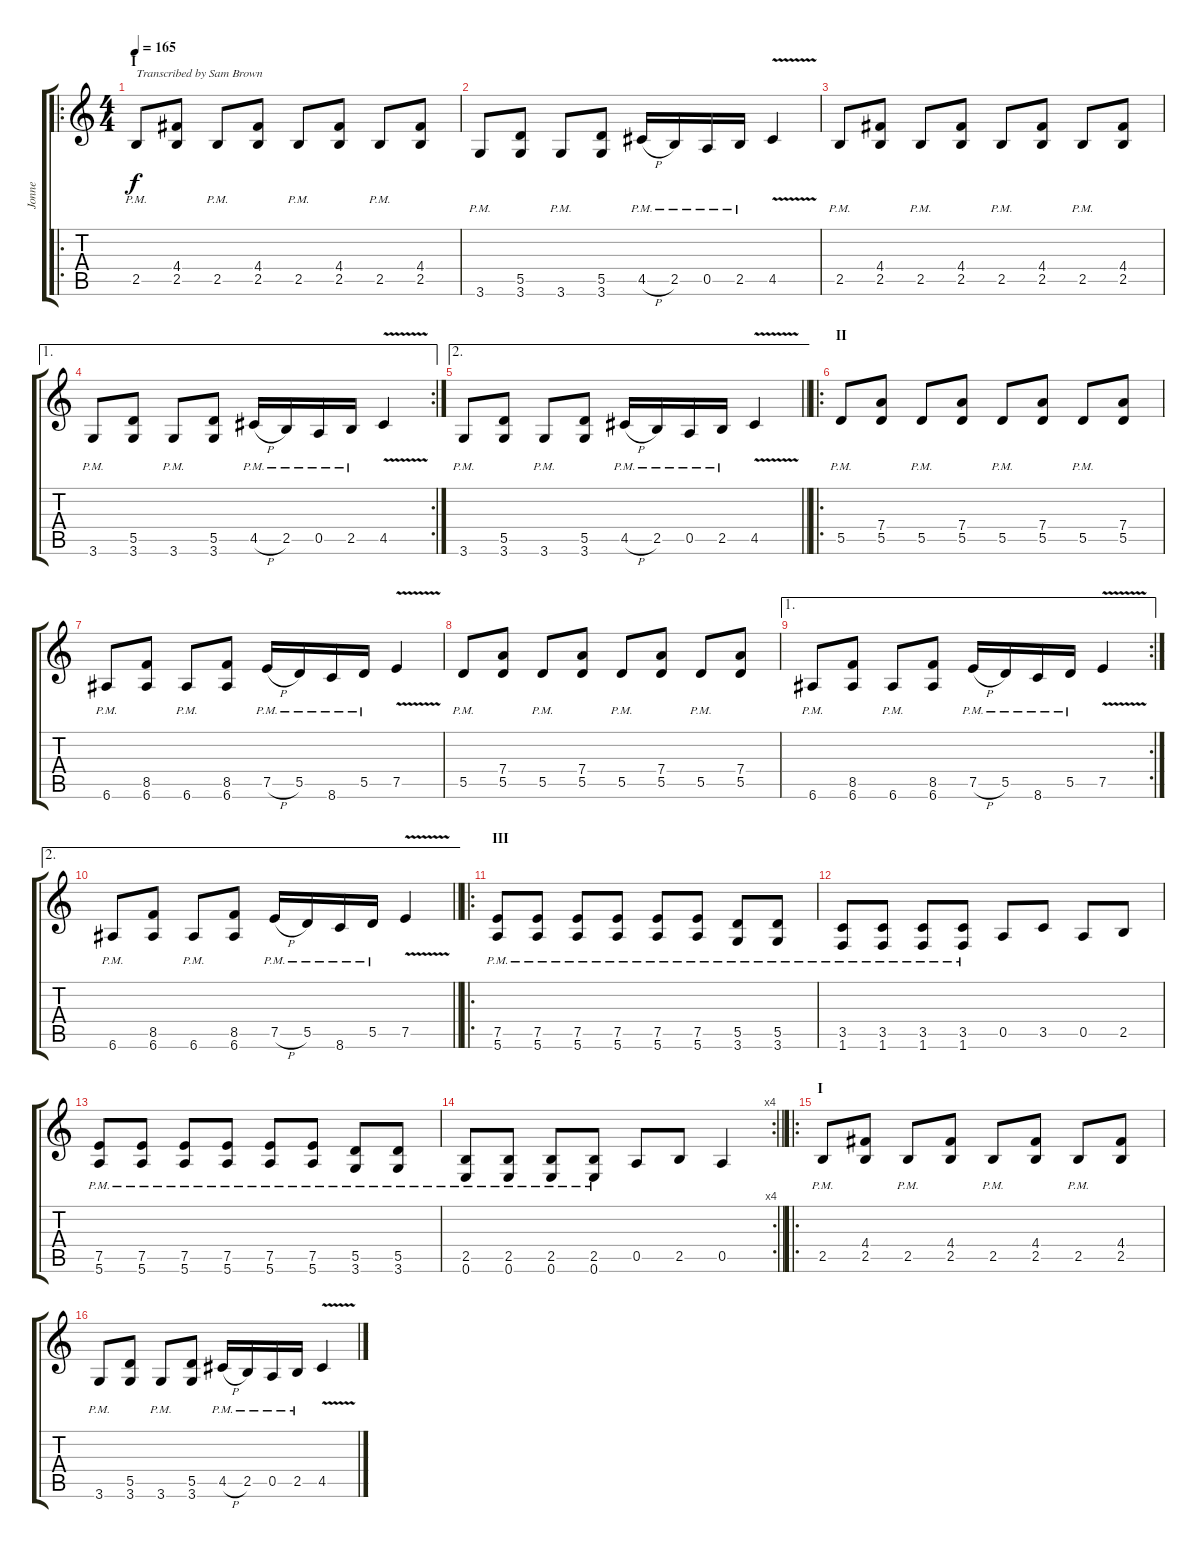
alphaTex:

\track ("Jonne" "Jonne") {instrument distortionguitar}
\staff {score tabs}
\tuning (E4 B3 G3 D3 A2 E2) {hide}
\ro
\ts (4 4)
\section ("" "I")
\tempo 165
\clef g2
\ks c
2.5{pm}.8{txt "Transcribed by Sam Brown" dy f instrument distortionguitar} (4.4 2.5).8 2.5{pm}.8 (4.4 2.5).8 2.5{pm}.8 (4.4 2.5).8 2.5{pm}.8 (4.4 2.5).8 |
3.6{pm}.8 (5.5 3.6).8 3.6{pm}.8 (5.5 3.6).8 4.5{h pm}.16 2.5{pm}.16 0.5{pm}.16 2.5{pm}.16 4.5{v}.4 |
2.5{pm}.8 (4.4 2.5).8 2.5{pm}.8 (4.4 2.5).8 2.5{pm}.8 (4.4 2.5).8 2.5{pm}.8 (4.4 2.5).8 |
\ae 1
\rc 2
3.6{pm}.8 (5.5 3.6).8 3.6{pm}.8 (5.5 3.6).8 4.5{h pm}.16 2.5{pm}.16 0.5{pm}.16 2.5{pm}.16 4.5{v}.4 |
\ae 2
\barLineRight lightlight
3.6{pm}.8 (5.5 3.6).8 3.6{pm}.8 (5.5 3.6).8 4.5{h pm}.16 2.5{pm}.16 0.5{pm}.16 2.5{pm}.16 4.5{v}.4 |
\ro
\section ("" "II")
5.5{pm}.8 (7.4 5.5).8 5.5{pm}.8 (7.4 5.5).8 5.5{pm}.8 (7.4 5.5).8 5.5{pm}.8 (7.4 5.5).8 |
6.6{pm}.8 (8.5 6.6).8 6.6{pm}.8 (8.5 6.6).8 7.5{h pm}.16 5.5{pm}.16 8.6{pm}.16 5.5{pm}.16 7.5{v}.4 |
5.5{pm}.8 (7.4 5.5).8 5.5{pm}.8 (7.4 5.5).8 5.5{pm}.8 (7.4 5.5).8 5.5{pm}.8 (7.4 5.5).8 |
\ae 1
\rc 2
6.6{pm}.8 (8.5 6.6).8 6.6{pm}.8 (8.5 6.6).8 7.5{h pm}.16 5.5{pm}.16 8.6{pm}.16 5.5{pm}.16 7.5{v}.4 |
\ae 2
\barLineRight lightlight
6.6{pm}.8 (8.5 6.6).8 6.6{pm}.8 (8.5 6.6).8 7.5{h pm}.16 5.5{pm}.16 8.6{pm}.16 5.5{pm}.16 7.5{v}.4 |
\ro
\section ("" "III")
(7.5{pm} 5.6{pm}).8 (7.5{pm} 5.6{pm}).8 (7.5{pm} 5.6{pm}).8 (7.5{pm} 5.6{pm}).8 (7.5{pm} 5.6{pm}).8 (7.5{pm} 5.6{pm}).8 (5.5{pm} 3.6{pm}).8 (5.5{pm} 3.6{pm}).8 |
(3.5{pm} 1.6{pm}).8 (3.5{pm} 1.6{pm}).8 (3.5{pm} 1.6{pm}).8 (3.5{pm} 1.6{pm}).8 0.5.8 3.5.8 0.5.8 2.5.8 |
(7.5{pm} 5.6{pm}).8 (7.5{pm} 5.6{pm}).8 (7.5{pm} 5.6{pm}).8 (7.5{pm} 5.6{pm}).8 (7.5{pm} 5.6{pm}).8 (7.5{pm} 5.6{pm}).8 (5.5{pm} 3.6{pm}).8 (5.5{pm} 3.6{pm}).8 |
\rc 4
\barLineRight lightlight
(2.5{pm} 0.6{pm}).8 (2.5{pm} 0.6{pm}).8 (2.5{pm} 0.6{pm}).8 (2.5{pm} 0.6{pm}).8 0.5.8 2.5.8 0.5.4 |
\ro
\section ("" "I")
2.5{pm}.8 (4.4 2.5).8 2.5{pm}.8 (4.4 2.5).8 2.5{pm}.8 (4.4 2.5).8 2.5{pm}.8 (4.4 2.5).8 |
3.6{pm}.8 (5.5 3.6).8 3.6{pm}.8 (5.5 3.6).8 4.5{h pm}.16 2.5{pm}.16 0.5{pm}.16 2.5{pm}.16 4.5{v}.4
